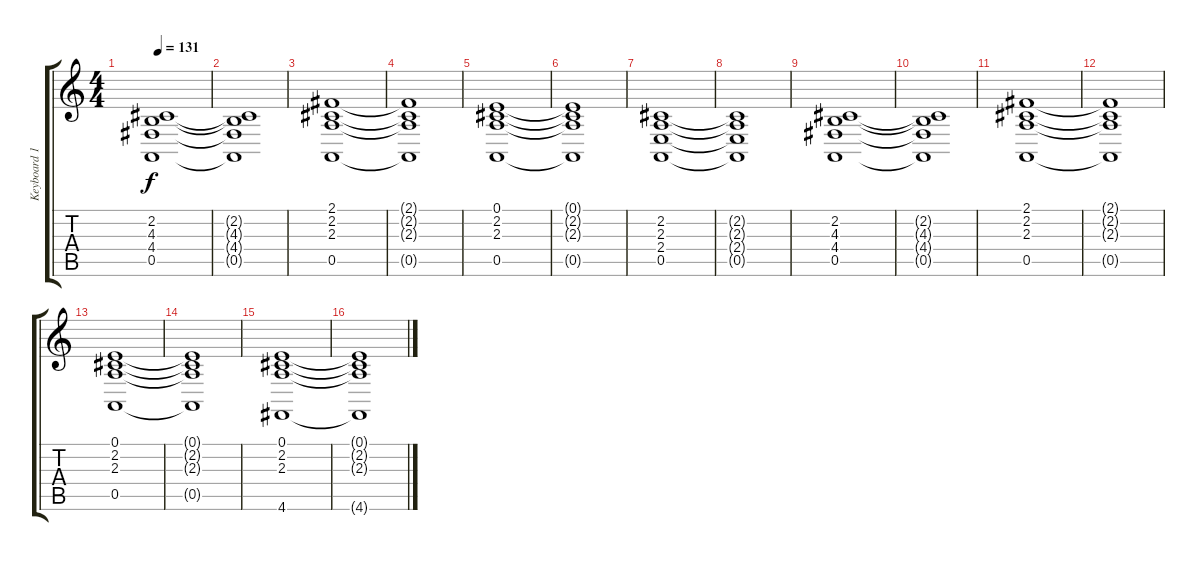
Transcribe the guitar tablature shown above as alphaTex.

\track ("Keyboard 1" "Keyboard 1") {instrument stringensemble1}
\staff {score tabs}
\tuning (E4 B3 G3 D3 A2 D2) {hide}
\ts (4 4)
\tempo 131
\clef g2
\ks c
(2.2 4.3 4.4 0.5).1{dy f} |
(2.2{t} 4.3{t} 4.4{t} 0.5{t}).1 |
(2.1 2.2 2.3 0.5).1 |
(2.1{t} 2.2{t} 2.3{t} 0.5{t}).1 |
(0.1 2.2 2.3 0.5).1 |
(0.1{t} 2.2{t} 2.3{t} 0.5{t}).1 |
(2.2 2.3 2.4 0.5).1 |
(2.2{t} 2.3{t} 2.4{t} 0.5{t}).1 |
(2.2 4.3 4.4 0.5).1 |
(2.2{t} 4.3{t} 4.4{t} 0.5{t}).1 |
(2.1 2.2 2.3 0.5).1 |
(2.1{t} 2.2{t} 2.3{t} 0.5{t}).1 |
(0.1 2.2 2.3 0.5).1 |
(0.1{t} 2.2{t} 2.3{t} 0.5{t}).1 |
(0.1 2.2 2.3 4.6).1 |
(0.1{t} 2.2{t} 2.3{t} 4.6{t}).1
